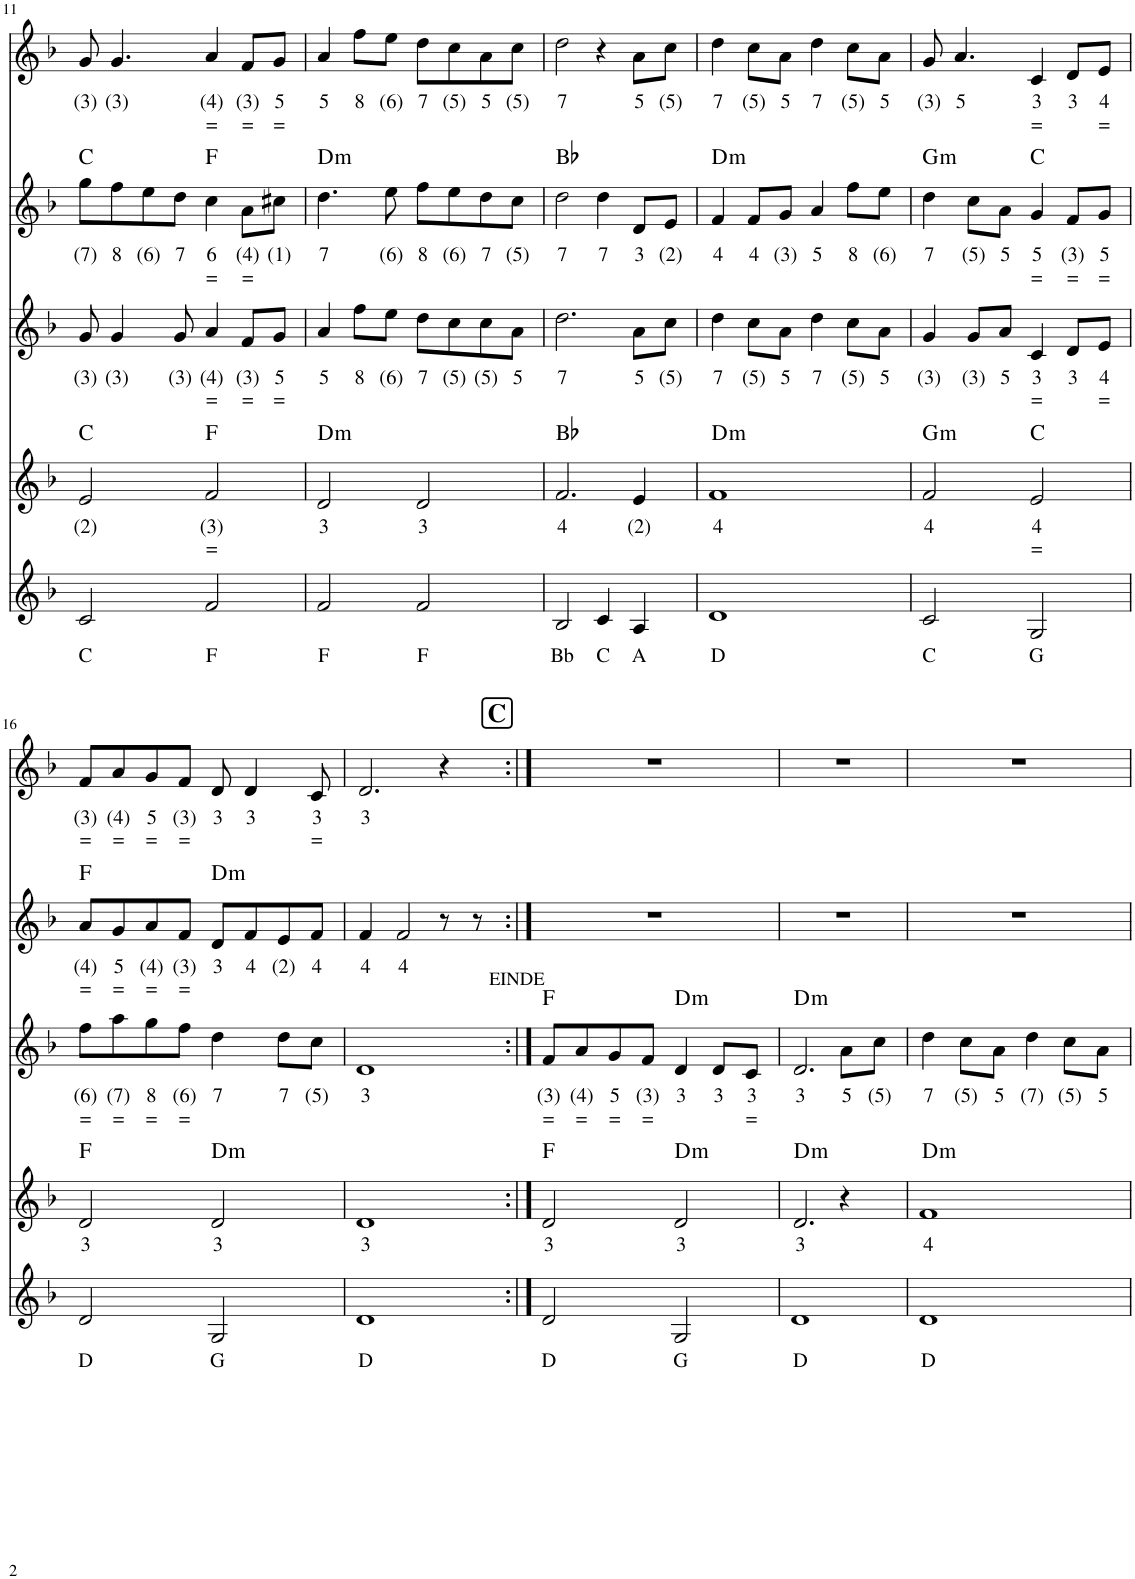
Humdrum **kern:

**kern	**text	**kern	**text	**text	**kern	**text	**text	**harte	**kern	**text	**text	**harte	**kern	**text	**text
*part5	*part5	*part4	*part4	*part4	*part3	*part3	*part3	*part3	*part2	*part2	*part2	*part2	*part1	*part1	*part1
*staff5	*staff5	*staff4	*staff4	*staff4	*staff3	*staff3	*staff3	*	*staff2	*staff2	*staff2	*	*staff1	*staff1	*staff1
*I"Stem	*	*I"Stem	*	*	*I"Stem	*	*	*	*I"Voice	*	*	*	*I"Voice	*	*
!!LO:PB:g=z
*clefG2	*	*clefG2	*	*	*clefG2	*	*	*	*clefG2	*	*	*	*clefG2	*	*
*k[b-]	*	*k[b-]	*	*	*k[b-]	*	*	*	*k[b-]	*	*	*	*k[b-]	*	*
*M4/4	*	*M4/4	*	*	*M4/4	*	*	*	*M4/4	*	*	*	*M4/4	*	*
=11	=11	=11	=11	=11	=11	=11	=11	=11	=11	=11	=11	=11	=11	=11	=11
!	!LO:LY:b	!	!LO:LY:b	!	!	!LO:LY:b	!	!	!	!LO:LY:b	!	!	!	!LO:LY:b	!
2c/	C	2e/	(2)	.	8g/	(3)	.	.	8gg\L	(7)	.	C:maj	8g/	(3)	.
!	!	!	!	!	!	!LO:LY:b	!	!	!	!LO:LY:b	!	!	!	!LO:LY:b	!
.	.	.	.	.	4g/	(3)	.	.	8ff\	8	.	.	4.g/	(3)	.
!	!	!	!	!	!	!	!	!	!	!LO:LY:b	!	!	!	!	!
.	.	.	.	.	.	.	.	.	8ee\	(6)	.	.	.	.	.
!	!	!	!	!	!	!LO:LY:b	!	!	!	!LO:LY:b	!	!	!	!	!
.	.	.	.	.	8g/	(3)	.	.	8dd\J	7	.	.	.	.	.
!	!LO:LY:b	!	!LO:LY:b	!LO:LY:b	!	!LO:LY:b	!LO:LY:b	!	!	!LO:LY:b	!LO:LY:b	!	!	!LO:LY:b	!LO:LY:b
2f/	F	2f/	(3)	=	4a/	(4)	=	.	4cc\	6	=	F:maj	4a/	(4)	=
!	!	!	!	!	!	!LO:LY:b	!LO:LY:b	!	!	!LO:LY:b	!LO:LY:b	!	!	!LO:LY:b	!LO:LY:b
.	.	.	.	.	8f/L	(3)	=	.	8a\L	(4)	=	.	8f/L	(3)	=
!	!	!	!	!	!	!LO:LY:b	!LO:LY:b	!	!	!LO:LY:b	!	!	!	!LO:LY:b	!LO:LY:b
.	.	.	.	.	8g/J	5	=	.	8cc#X\J	(1)	.	.	8g/J	5	=
=12	=12	=12	=12	=12	=12	=12	=12	=12	=12	=12	=12	=12	=12	=12	=12
!	!LO:LY:b	!	!LO:LY:b	!	!	!LO:LY:b	!	!	!	!LO:LY:b	!	!LO:H:kt=m	!	!LO:LY:b	!
2f/	F	2d/	3	.	4a/	5	.	.	4.dd\	7	.	D:min	4a/	5	.
!	!	!	!	!	!	!LO:LY:b	!	!	!	!	!	!	!	!LO:LY:b	!
.	.	.	.	.	8ff\L	8	.	.	.	.	.	.	8ff\L	8	.
!	!	!	!	!	!	!LO:LY:b	!	!	!	!LO:LY:b	!	!	!	!LO:LY:b	!
.	.	.	.	.	8ee\J	(6)	.	.	8ee\	(6)	.	.	8ee\J	(6)	.
!	!LO:LY:b	!	!LO:LY:b	!	!	!LO:LY:b	!	!	!	!LO:LY:b	!	!	!	!LO:LY:b	!
2f/	F	2d/	3	.	8dd\L	7	.	.	8ff\L	8	.	.	8dd\L	7	.
!	!	!	!	!	!	!LO:LY:b	!	!	!	!LO:LY:b	!	!	!	!LO:LY:b	!
.	.	.	.	.	8cc\	(5)	.	.	8ee\	(6)	.	.	8cc\	(5)	.
!	!	!	!	!	!	!LO:LY:b	!	!	!	!LO:LY:b	!	!	!	!LO:LY:b	!
.	.	.	.	.	8cc\	(5)	.	.	8dd\	7	.	.	8a\	5	.
!	!	!	!	!	!	!LO:LY:b	!	!	!	!LO:LY:b	!	!	!	!LO:LY:b	!
.	.	.	.	.	8a\J	5	.	.	8cc\J	(5)	.	.	8cc\J	(5)	.
=13	=13	=13	=13	=13	=13	=13	=13	=13	=13	=13	=13	=13	=13	=13	=13
!	!LO:LY:b	!	!LO:LY:b	!	!	!LO:LY:b	!	!	!	!LO:LY:b	!	!	!	!LO:LY:b	!
2B-/	Bb	2.f/	4	.	2.dd\	7	.	.	2dd\	7	.	Bb:maj	2dd\	7	.
!	!LO:LY:b	!	!	!	!	!	!	!	!	!LO:LY:b	!	!	!	!	!
4c/	C	.	.	.	.	.	.	.	4dd\	7	.	.	4r	.	.
!	!LO:LY:b	!	!LO:LY:b	!	!	!LO:LY:b	!	!	!	!LO:LY:b	!	!	!	!LO:LY:b	!
4A/	A	4e/	(2)	.	8a\L	5	.	.	8d/L	3	.	.	8a\L	5	.
!	!	!	!	!	!	!LO:LY:b	!	!	!	!LO:LY:b	!	!	!	!LO:LY:b	!
.	.	.	.	.	8cc\J	(5)	.	.	8e/J	(2)	.	.	8cc\J	(5)	.
=14	=14	=14	=14	=14	=14	=14	=14	=14	=14	=14	=14	=14	=14	=14	=14
!	!LO:LY:b	!	!LO:LY:b	!	!	!LO:LY:b	!	!	!	!LO:LY:b	!	!LO:H:kt=m	!	!LO:LY:b	!
1d	D	1f	4	.	4dd\	7	.	.	4f/	4	.	D:min	4dd\	7	.
!	!	!	!	!	!	!LO:LY:b	!	!	!	!LO:LY:b	!	!	!	!LO:LY:b	!
.	.	.	.	.	8cc\L	(5)	.	.	8f/L	4	.	.	8cc\L	(5)	.
!	!	!	!	!	!	!LO:LY:b	!	!	!	!LO:LY:b	!	!	!	!LO:LY:b	!
.	.	.	.	.	8a\J	5	.	.	8g/J	(3)	.	.	8a\J	5	.
!	!	!	!	!	!	!LO:LY:b	!	!	!	!LO:LY:b	!	!	!	!LO:LY:b	!
.	.	.	.	.	4dd\	7	.	.	4a/	5	.	.	4dd\	7	.
!	!	!	!	!	!	!LO:LY:b	!	!	!	!LO:LY:b	!	!	!	!LO:LY:b	!
.	.	.	.	.	8cc\L	(5)	.	.	8ff\L	8	.	.	8cc\L	(5)	.
!	!	!	!	!	!	!LO:LY:b	!	!	!	!LO:LY:b	!	!	!	!LO:LY:b	!
.	.	.	.	.	8a\J	5	.	.	8ee\J	(6)	.	.	8a\J	5	.
=15	=15	=15	=15	=15	=15	=15	=15	=15	=15	=15	=15	=15	=15	=15	=15
!	!LO:LY:b	!	!LO:LY:b	!	!	!LO:LY:b	!	!	!	!LO:LY:b	!	!LO:H:kt=m	!	!LO:LY:b	!
2c/	C	2f/	4	.	4g/	(3)	.	.	4dd\	7	.	G:min	8g/	(3)	.
!	!	!	!	!	!	!	!	!	!	!	!	!	!	!LO:LY:b	!
.	.	.	.	.	.	.	.	.	.	.	.	.	4.a/	5	.
!	!	!	!	!	!	!LO:LY:b	!	!	!	!LO:LY:b	!	!	!	!	!
.	.	.	.	.	8g/L	(3)	.	.	8cc\L	(5)	.	.	.	.	.
!	!	!	!	!	!	!LO:LY:b	!	!	!	!LO:LY:b	!	!	!	!	!
.	.	.	.	.	8a/J	5	.	.	8a\J	5	.	.	.	.	.
!	!LO:LY:b	!	!LO:LY:b	!LO:LY:b	!	!LO:LY:b	!LO:LY:b	!	!	!LO:LY:b	!LO:LY:b	!	!	!LO:LY:b	!LO:LY:b
2G/	G	2e/	4	=	4c/	3	=	.	4g/	5	=	C:maj	4c/	3	=
!	!	!	!	!	!	!LO:LY:b	!	!	!	!LO:LY:b	!LO:LY:b	!	!	!LO:LY:b	!
.	.	.	.	.	8d/L	3	.	.	8f/L	(3)	=	.	8d/L	3	.
!	!	!	!	!	!	!LO:LY:b	!LO:LY:b	!	!	!LO:LY:b	!LO:LY:b	!	!	!LO:LY:b	!LO:LY:b
.	.	.	.	.	8e/J	4	=	.	8g/J	5	=	.	8e/J	4	=
!!LO:LB:g=z
=16	=16	=16	=16	=16	=16	=16	=16	=16	=16	=16	=16	=16	=16	=16	=16
!	!LO:LY:b	!	!LO:LY:b	!	!	!LO:LY:b	!LO:LY:b	!	!	!LO:LY:b	!LO:LY:b	!	!	!LO:LY:b	!LO:LY:b
2d/	D	2d/	3	.	8ff\L	(6)	=	.	8a/L	(4)	=	F:maj	8f/L	(3)	=
!	!	!	!	!	!	!LO:LY:b	!LO:LY:b	!	!	!LO:LY:b	!LO:LY:b	!	!	!LO:LY:b	!LO:LY:b
.	.	.	.	.	8aa\	(7)	=	.	8g/	5	=	.	8a/	(4)	=
!	!	!	!	!	!	!LO:LY:b	!LO:LY:b	!	!	!LO:LY:b	!LO:LY:b	!	!	!LO:LY:b	!LO:LY:b
.	.	.	.	.	8gg\	8	=	.	8a/	(4)	=	.	8g/	5	=
!	!	!	!	!	!	!LO:LY:b	!LO:LY:b	!	!	!LO:LY:b	!LO:LY:b	!	!	!LO:LY:b	!LO:LY:b
.	.	.	.	.	8ff\J	(6)	=	.	8f/J	(3)	=	.	8f/J	(3)	=
!	!LO:LY:b	!	!LO:LY:b	!	!	!LO:LY:b	!	!	!	!LO:LY:b	!	!LO:H:kt=m	!	!LO:LY:b	!
2G/	G	2d/	3	.	4dd\	7	.	.	8d/L	3	.	D:min	8d/	3	.
!	!	!	!	!	!	!	!	!	!	!LO:LY:b	!	!	!	!LO:LY:b	!
.	.	.	.	.	.	.	.	.	8f/	4	.	.	4d/	3	.
!	!	!	!	!	!	!LO:LY:b	!	!	!	!LO:LY:b	!	!	!	!	!
.	.	.	.	.	8dd\L	7	.	.	8e/	(2)	.	.	.	.	.
!	!	!	!	!	!	!LO:LY:b	!	!	!	!LO:LY:b	!	!	!	!LO:LY:b	!LO:LY:b
.	.	.	.	.	8cc\J	(5)	.	.	8f/J	4	.	.	8c/	3	=
=17	=17	=17	=17	=17	=17	=17	=17	=17	=17	=17	=17	=17	=17	=17	=17
!	!LO:LY:b	!	!LO:LY:b	!	!	!LO:LY:b	!	!	!	!LO:LY:b	!	!	!	!LO:LY:b	!
1d	D	1d	3	.	1d	3	.	.	4f/	4	.	.	2.d/	3	.
!	!	!	!	!	!	!	!	!	!	!LO:LY:b	!	!	!	!	!
.	.	.	.	.	.	.	.	.	2f/	4	.	.	.	.	.
.	.	.	.	.	.	.	.	.	8r	.	.	.	4r	.	.
.	.	.	.	.	.	.	.	.	8r	.	.	.	.	.	.
!!LO:REH:place=s1:a:B:cj:fs=14:t=C
=18:|!	=18:|!	=18:|!	=18:|!	=18:|!	=18:|!	=18:|!	=18:|!	=18:|!	=18:|!	=18:|!	=18:|!	=18:|!	=18:|!	=18:|!	=18:|!
!	!	!	!	!	!LO:TX:a:t=EINDE	!	!	!	!	!	!	!	!	!	!
!	!LO:LY:b	!	!LO:LY:b	!	!	!LO:LY:b	!LO:LY:b	!	!	!	!	!	!	!	!
2d/	D	2d/	3	.	8f/L	(3)	=	F:maj	1r	.	.	.	1r	.	.
!	!	!	!	!	!	!LO:LY:b	!LO:LY:b	!	!	!	!	!	!	!	!
.	.	.	.	.	8a/	(4)	=	.	.	.	.	.	.	.	.
!	!	!	!	!	!	!LO:LY:b	!LO:LY:b	!	!	!	!	!	!	!	!
.	.	.	.	.	8g/	5	=	.	.	.	.	.	.	.	.
!	!	!	!	!	!	!LO:LY:b	!LO:LY:b	!	!	!	!	!	!	!	!
.	.	.	.	.	8f/J	(3)	=	.	.	.	.	.	.	.	.
!	!LO:LY:b	!	!LO:LY:b	!	!	!LO:LY:b	!	!LO:H:kt=m	!	!	!	!	!	!	!
2G/	G	2d/	3	.	4d/	3	.	D:min	.	.	.	.	.	.	.
!	!	!	!	!	!	!LO:LY:b	!	!	!	!	!	!	!	!	!
.	.	.	.	.	8d/L	3	.	.	.	.	.	.	.	.	.
!	!	!	!	!	!	!LO:LY:b	!LO:LY:b	!	!	!	!	!	!	!	!
.	.	.	.	.	8c/J	3	=	.	.	.	.	.	.	.	.
=19	=19	=19	=19	=19	=19	=19	=19	=19	=19	=19	=19	=19	=19	=19	=19
!	!LO:LY:b	!	!LO:LY:b	!	!	!LO:LY:b	!	!LO:H:kt=m	!	!	!	!	!	!	!
1d	D	2.d/	3	.	2.d/	3	.	D:min	1r	.	.	.	1r	.	.
!	!	!	!	!	!	!LO:LY:b	!	!	!	!	!	!	!	!	!
.	.	4r	.	.	8a\L	5	.	.	.	.	.	.	.	.	.
!	!	!	!	!	!	!LO:LY:b	!	!	!	!	!	!	!	!	!
.	.	.	.	.	8cc\J	(5)	.	.	.	.	.	.	.	.	.
=20	=20	=20	=20	=20	=20	=20	=20	=20	=20	=20	=20	=20	=20	=20	=20
!	!LO:LY:b	!	!LO:LY:b	!	!	!LO:LY:b	!	!	!	!	!	!	!	!	!
1d	D	1f	4	.	4dd\	7	.	.	1r	.	.	.	1r	.	.
!	!	!	!	!	!	!LO:LY:b	!	!	!	!	!	!	!	!	!
.	.	.	.	.	8cc\L	(5)	.	.	.	.	.	.	.	.	.
!	!	!	!	!	!	!LO:LY:b	!	!	!	!	!	!	!	!	!
.	.	.	.	.	8a\J	5	.	.	.	.	.	.	.	.	.
!	!	!	!	!	!	!LO:LY:b	!	!	!	!	!	!	!	!	!
.	.	.	.	.	4dd\	(7)	.	.	.	.	.	.	.	.	.
!	!	!	!	!	!	!LO:LY:b	!	!	!	!	!	!	!	!	!
.	.	.	.	.	8cc\L	(5)	.	.	.	.	.	.	.	.	.
!	!	!	!	!	!	!LO:LY:b	!	!	!	!	!	!	!	!	!
.	.	.	.	.	8a\J	5	.	.	.	.	.	.	.	.	.
=	=	=	=	=	=	=	=	=	=	=	=	=	=	=	=
*-	*-	*-	*-	*-	*-	*-	*-	*-	*-	*-	*-	*-	*-	*-	*-
